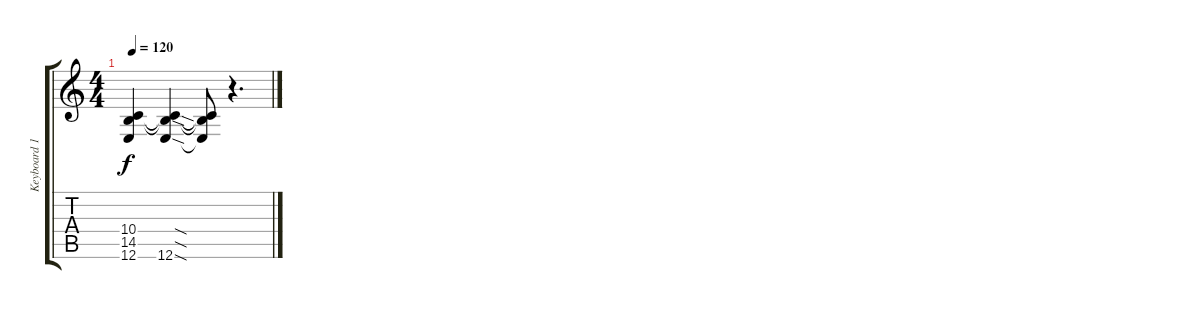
\track ("Keyboard 1" "Keyboard 1") {instrument drawbarorgan}
\staff {score tabs}
\tuning (E4 B3 G3 D3 A2 E2) {hide}
\ts (4 4)
\tempo 120
\clef g2
\ks c
(10.4 14.5 12.6).4{dy f} (10.4{sod t} 14.5{sod t} 12.6{sod}).4 (10.4{t} 14.5{t} 12.6{t}).8 r.4{d}
